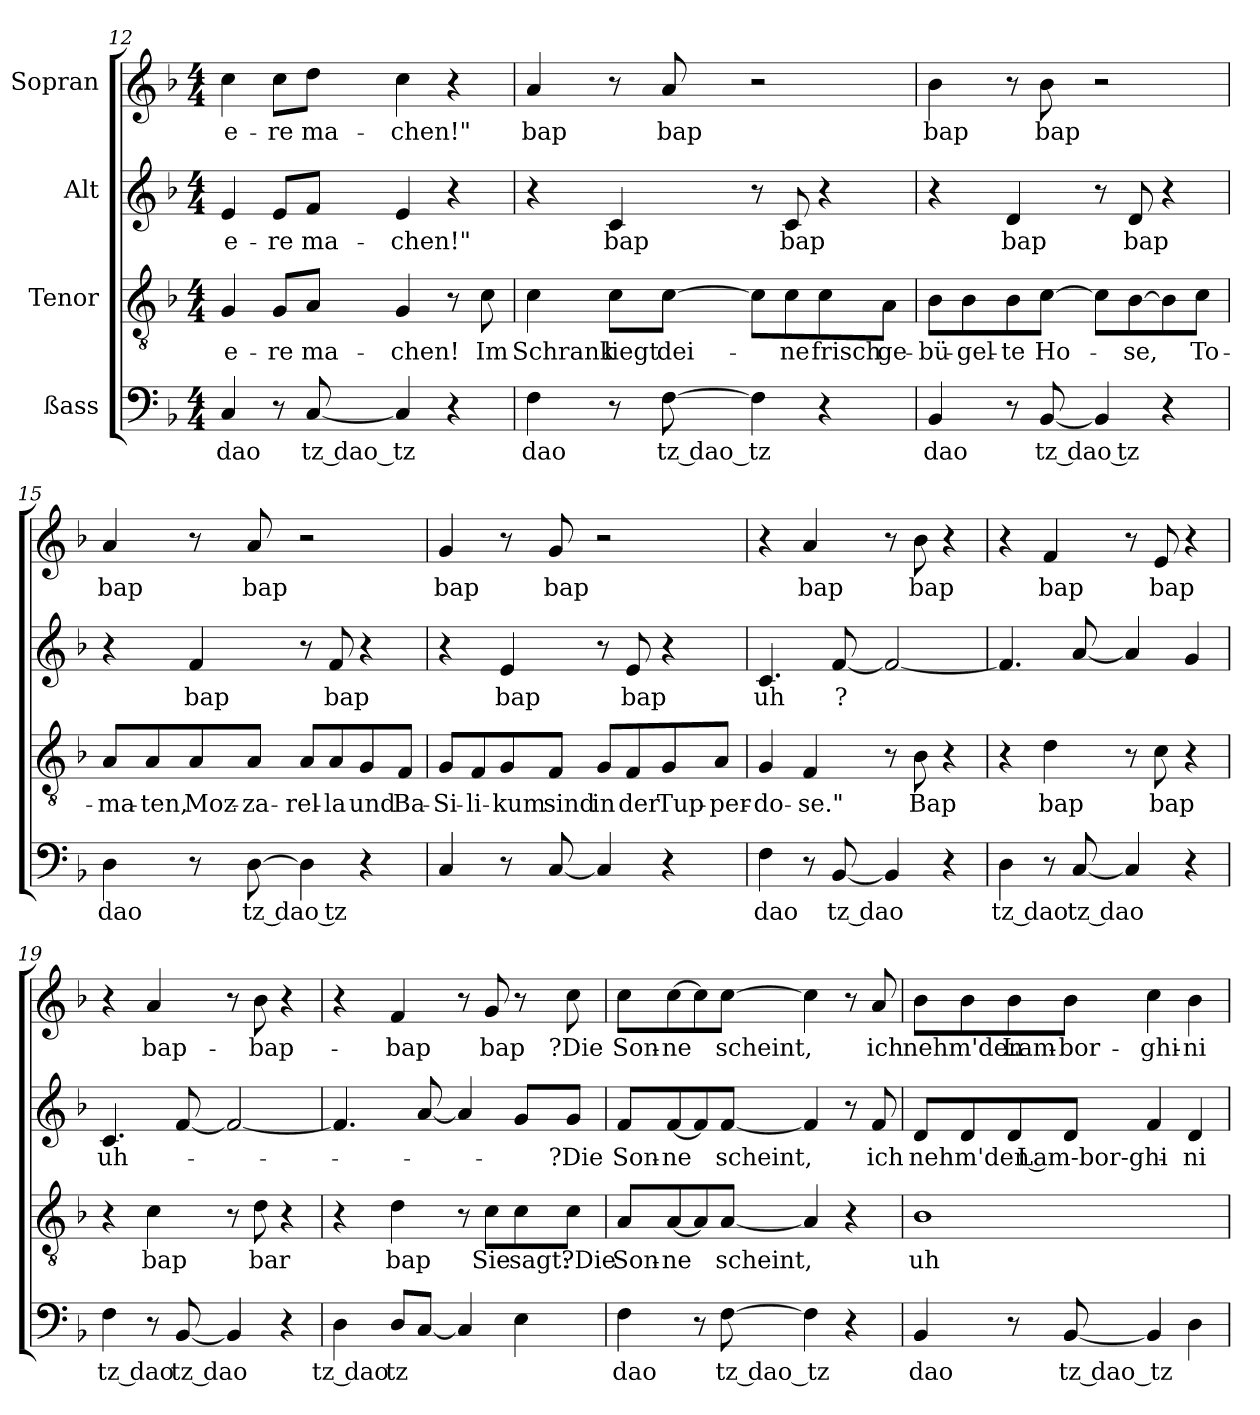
**kern	**text	**kern	**text	**kern	**text	**kern	**text
*part4	*part4	*part3	*part3	*part2	*part2	*part1	*part1
*staff4	*staff4	*staff3	*staff3	*staff2	*staff2	*staff1	*staff1
*I"ßass	*	*I"Tenor	*	*I"Alt	*	*I"Sopran	*
*clefF4	*	*clefGv2	*	*clefG2	*	*clefG2	*
*k[b-]	*	*k[b-]	*	*k[b-]	*	*k[b-]	*
*M4/4	*	*M4/4	*	*M4/4	*	*M4/4	*
=12	=12	=12	=12	=12	=12	=12	=12
!	!LO:LY:b	!	!LO:LY:b	!	!LO:LY:b	!	!LO:LY:b
4C/	dao	4G/	e-	4e/	e-	4cc\	e-
!	!	!	!LO:LY:b	!	!LO:LY:b	!	!LO:LY:b
8r	.	8G/L	re	8e/L	re	8cc\L	re
!	!LO:LY:b	!	!LO:LY:b	!	!LO:LY:b	!	!LO:LY:b
[8C/	tz dao_tz	8A/J	ma-	8f/J	ma-	8dd\J	ma-
!	!	!	!LO:LY:b	!	!LO:LY:b	!	!LO:LY:b
4C/]	.	4G/	chen!	4e/	chen!"	4cc\	chen!"
4r	.	8r	.	4r	.	4r	.
!	!	!	!LO:LY:b	!	!	!	!
.	.	8c\	Im	.	.	.	.
=13	=13	=13	=13	=13	=13	=13	=13
!	!LO:LY:b	!	!LO:LY:b	!	!	!	!LO:LY:b
4F\	dao	4c\	Schrank	4r	.	4a/	bap
!	!	!	!LO:LY:b	!	!LO:LY:b	!	!
8r	.	8c\L	liegt	4c/	bap	8r	.
!	!LO:LY:b	!	!LO:LY:b	!	!	!	!LO:LY:b
[8F\	tz dao_tz	[8c\J	dei-	.	.	8a/	bap
4F\]	.	8c\L]	.	8r	.	2r	.
!	!	!	!LO:LY:b	!	!LO:LY:b	!	!
.	.	8c\	ne	8c/	bap	.	.
!	!	!	!LO:LY:b	!	!	!	!
4r	.	8c\	frisch	4r	.	.	.
!	!	!	!LO:LY:b	!	!	!	!
.	.	8A\J	ge-	.	.	.	.
!!LO:LB:g=z
=14	=14	=14	=14	=14	=14	=14	=14
!	!LO:LY:b	!	!LO:LY:b	!	!	!	!LO:LY:b
4BB-/	dao	8B-\L	-bü-	4r	.	4b-\	bap
!	!	!	!LO:LY:b	!	!	!	!
.	.	8B-\	gel-	.	.	.	.
!	!	!	!LO:LY:b	!	!LO:LY:b	!	!
8r	.	8B-\	te	4d/	bap	8r	.
!	!LO:LY:b	!	!LO:LY:b	!	!	!	!LO:LY:b
[8BB-/	tz dao tz	[8c\J	Ho-	.	.	8b-\	bap
4BB-/]	.	8c\L]	.	8r	.	2r	.
!	!	!	!LO:LY:b	!	!LO:LY:b	!	!
.	.	[8B-\	se,	8d/	bap	.	.
4r	.	8B-\]	.	4r	.	.	.
!	!	!	!LO:LY:b	!	!	!	!
.	.	8c\J	To-	.	.	.	.
=15	=15	=15	=15	=15	=15	=15	=15
!	!LO:LY:b	!	!LO:LY:b	!	!	!	!LO:LY:b
4D\	dao	8A/L	ma-	4r	.	4a/	bap
!	!	!	!LO:LY:b	!	!	!	!
.	.	8A/	ten,	.	.	.	.
!	!	!	!LO:LY:b	!	!LO:LY:b	!	!
8r	.	8A/	Moz-	4f/	bap	8r	.
!	!LO:LY:b	!	!LO:LY:b	!	!	!	!LO:LY:b
[8D\	tz dao tz	8A/J	za-	.	.	8a/	bap
!	!	!	!LO:LY:b	!	!	!	!
4D\]	.	8A/L	rel-	8r	.	2r	.
!	!	!	!LO:LY:b	!	!LO:LY:b	!	!
.	.	8A/	la	8f/	bap	.	.
!	!	!	!LO:LY:b	!	!	!	!
4r	.	8G/	und	4r	.	.	.
!	!	!	!LO:LY:b	!	!	!	!
.	.	8F/J	Ba-	.	.	.	.
!!LO:PB:g=z
=16	=16	=16	=16	=16	=16	=16	=16
!	!	!	!LO:LY:b	!	!	!	!LO:LY:b
4C/	.	8G/L	Si-	4r	.	4g/	bap
!	!	!	!LO:LY:b	!	!	!	!
.	.	8F/	li-	.	.	.	.
!	!	!	!LO:LY:b	!	!LO:LY:b	!	!
8r	.	8G/	kum	4e/	bap	8r	.
!	!	!	!LO:LY:b	!	!	!	!LO:LY:b
[8C/	.	8F/J	sind	.	.	8g/	bap
!	!	!	!LO:LY:b	!	!	!	!
4C/]	.	8G/L	in	8r	.	2r	.
!	!	!	!LO:LY:b	!	!LO:LY:b	!	!
.	.	8F/	der	8e/	bap	.	.
!	!	!	!LO:LY:b	!	!	!	!
4r	.	8G/	Tup-	4r	.	.	.
!	!	!	!LO:LY:b	!	!	!	!
.	.	8A/J	per-	.	.	.	.
=17	=17	=17	=17	=17	=17	=17	=17
!	!LO:LY:b	!	!LO:LY:b	!	!LO:LY:b	!	!
4F\	dao	4G/	-do-	4.c/	uh	4r	.
!	!	!	!LO:LY:b	!	!	!	!LO:LY:b
8r	.	4F/	se."	.	.	4a/	bap
!	!LO:LY:b	!	!	!	!LO:LY:b	!	!
[8BB-/	tz dao	.	.	[8f/	?	.	.
4BB-/]	.	8r	.	2f/_	.	8r	.
!	!	!	!LO:LY:b	!	!	!	!LO:LY:b
.	.	8B-\	Bap	.	.	8b-\	bap
4r	.	4r	.	.	.	4r	.
=18	=18	=18	=18	=18	=18	=18	=18
!	!LO:LY:b	!	!	!	!	!	!
4D\	tz dao	4r	.	4.f/]	.	4r	.
!	!	!	!LO:LY:b	!	!	!	!LO:LY:b
8r	.	4d\	bap	.	.	4f/	bap
!	!LO:LY:b	!	!	!	!	!	!
[8C/	tz dao	.	.	[8a/	.	.	.
4C/]	.	8r	.	4a/]	.	8r	.
!	!	!	!LO:LY:b	!	!	!	!LO:LY:b
.	.	8c\	bap	.	.	8e/	bap
!	!	!	!	!	!LO:LY:b	!	!
4r	.	4r	.	4g/	.	4r	.
!!LO:LB:g=z
=19	=19	=19	=19	=19	=19	=19	=19
!	!LO:LY:b	!	!	!	!LO:LY:b	!	!
4F\	tz dao	4r	.	4.c/	uh-	4r	.
!	!	!	!LO:LY:b	!	!	!	!LO:LY:b
8r	.	4c\	bap	.	.	4a/	bap-
!	!LO:LY:b	!	!	!	!	!	!
[8BB-/	tz dao	.	.	[8f/	.	.	.
4BB-/]	.	8r	.	2f/_	.	8r	.
!	!	!	!LO:LY:b	!	!	!	!LO:LY:b
.	.	8d\	bar	.	.	8b-\	bap-
4r	.	4r	.	.	.	4r	.
=20	=20	=20	=20	=20	=20	=20	=20
!	!LO:LY:b	!	!	!	!	!	!
4D\	tz dao	4r	.	4.f/]	.	4r	.
!	!LO:LY:b	!	!LO:LY:b	!	!	!	!LO:LY:b
8D/L	tz	4d\	bap	.	.	4f/	bap
[8C/J	.	.	.	[8a/	.	.	.
4C/]	.	8r	.	4a/]	.	8r	.
!	!	!	!LO:LY:b	!	!	!	!LO:LY:b
.	.	8c\L	Sie	.	.	8g/	bap
!	!	!	!LO:LY:b	!	!	!	!
4E\	.	8c\	sagt:	8g/L	.	8r	.
!	!	!	!LO:LY:b	!	!LO:LY:b	!	!LO:LY:b
.	.	8c\J	?Die	8g/J	?Die	8cc\	?Die
=21	=21	=21	=21	=21	=21	=21	=21
!	!LO:LY:b	!	!LO:LY:b	!	!LO:LY:b	!	!LO:LY:b
4F\	dao	8A/L	Son-	8f/L	Son-	8cc\L	Son-
!	!	!	!LO:LY:b	!	!LO:LY:b	!	!LO:LY:b
.	.	[8A/	ne	[8f/	ne	[8cc\	ne
8r	.	8A/]	.	8f/]	.	8cc\]	.
!	!LO:LY:b	!	!LO:LY:b	!	!LO:LY:b	!	!LO:LY:b
[8F\	tz dao_tz	[8A/J	scheint,	[8f/J	scheint,	[8cc\J	scheint,
4F\]	.	4A/]	.	4f/]	.	4cc\]	.
4r	.	4r	.	8r	.	8r	.
!	!	!	!	!	!LO:LY:b	!	!LO:LY:b
.	.	.	.	8f/	ich	8a/	ich
!!LO:LB:g=z
=22	=22	=22	=22	=22	=22	=22	=22
!	!LO:LY:b	!	!LO:LY:b	!	!LO:LY:b	!	!LO:LY:b
4BB-/	dao	1B-	uh	8d/L	nehm'den Lam-bor-ghi-	8b-\L	nehm'den
.	.	.	.	8d/	.	8b-\	.
!	!	!	!	!	!	!	!LO:LY:b
8r	.	.	.	8d/	.	8b-\	Lam-
!	!LO:LY:b	!	!	!	!	!	!LO:LY:b
[8BB-/	tz dao_tz	.	.	8d/J	.	8b-\J	bor-
!	!	!	!	!	!	!	!LO:LY:b
4BB-/]	.	.	.	4f/	.	4cc\	ghi-
!	!	!	!	!	!LO:LY:b	!	!LO:LY:b
4D\	.	.	.	4d/	ni-	4b-\	ni
=	=	=	=	=	=	=	=
*-	*-	*-	*-	*-	*-	*-	*-
